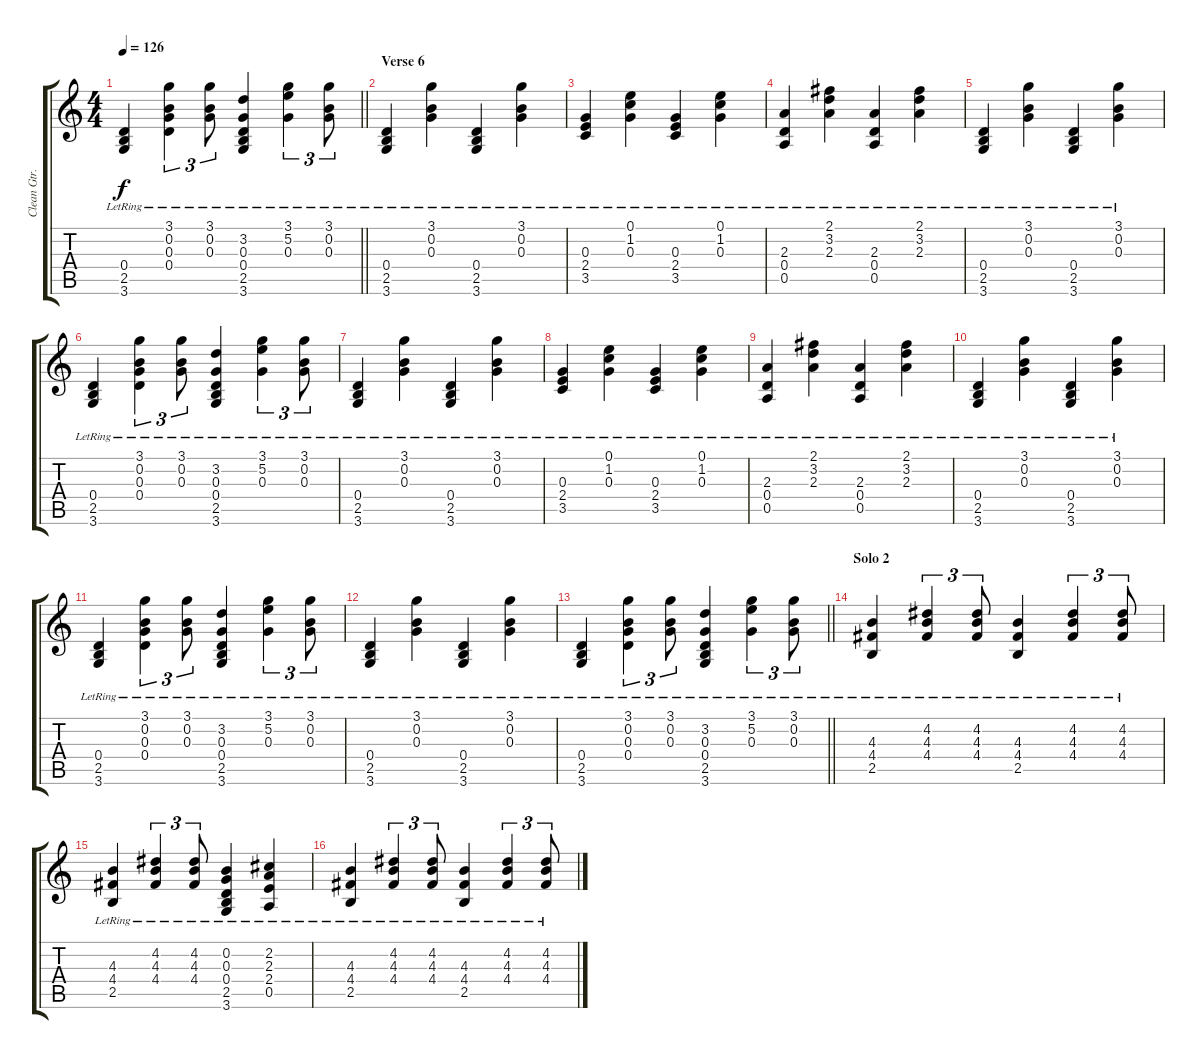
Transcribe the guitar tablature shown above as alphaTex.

\track ("Clean Gtr. 2" "Clean Gtr.") {instrument acousticguitarsteel}
\staff {score tabs}
\tuning (E4 B3 G3 D3 A2 E2) {hide}
\ts (4 4)
\tempo 126
\clef g2
\barLineRight lightlight
\ks c
(0.4{lr} 2.5{lr} 3.6{lr}).4{dy f} (3.1{lr} 0.2{lr} 0.3{lr} 0.4{lr}).4{tu (3 2)} (3.1{lr} 0.2{lr} 0.3{lr}).8{tu (3 2)} (3.2{lr} 0.3{lr} 0.4{lr} 2.5{lr} 3.6{lr}).4 (3.1{lr} 5.2{lr} 0.3{lr}).4{tu (3 2)} (3.1{lr} 0.2{lr} 0.3{lr}).8{tu (3 2)} |
\section ("" "Verse 6")
(0.4{lr} 2.5{lr} 3.6{lr}).4 (3.1{lr} 0.2{lr} 0.3{lr}).4 (0.4{lr} 2.5{lr} 3.6{lr}).4 (3.1{lr} 0.2{lr} 0.3{lr}).4 |
(0.3{lr} 2.4{lr} 3.5{lr}).4 (0.1{lr} 1.2{lr} 0.3{lr}).4 (0.3{lr} 2.4{lr} 3.5{lr}).4 (0.1{lr} 1.2{lr} 0.3{lr}).4 |
(2.3{lr} 0.4{lr} 0.5{lr}).4 (2.1{lr} 3.2{lr} 2.3{lr}).4 (2.3{lr} 0.4{lr} 0.5{lr}).4 (2.1{lr} 3.2{lr} 2.3{lr}).4 |
(0.4{lr} 2.5{lr} 3.6{lr}).4 (3.1{lr} 0.2{lr} 0.3{lr}).4 (0.4{lr} 2.5{lr} 3.6{lr}).4 (3.1{lr} 0.2{lr} 0.3{lr}).4 |
(0.4{lr} 2.5{lr} 3.6{lr}).4 (3.1{lr} 0.2{lr} 0.3{lr} 0.4{lr}).4{tu (3 2)} (3.1{lr} 0.2{lr} 0.3{lr}).8{tu (3 2)} (3.2{lr} 0.3{lr} 0.4{lr} 2.5{lr} 3.6{lr}).4 (3.1{lr} 5.2{lr} 0.3{lr}).4{tu (3 2)} (3.1{lr} 0.2{lr} 0.3{lr}).8{tu (3 2)} |
(0.4{lr} 2.5{lr} 3.6{lr}).4 (3.1{lr} 0.2{lr} 0.3{lr}).4 (0.4{lr} 2.5{lr} 3.6{lr}).4 (3.1{lr} 0.2{lr} 0.3{lr}).4 |
(0.3{lr} 2.4{lr} 3.5{lr}).4 (0.1{lr} 1.2{lr} 0.3{lr}).4 (0.3{lr} 2.4{lr} 3.5{lr}).4 (0.1{lr} 1.2{lr} 0.3{lr}).4 |
(2.3{lr} 0.4{lr} 0.5{lr}).4 (2.1{lr} 3.2{lr} 2.3{lr}).4 (2.3{lr} 0.4{lr} 0.5{lr}).4 (2.1{lr} 3.2{lr} 2.3{lr}).4 |
(0.4{lr} 2.5{lr} 3.6{lr}).4 (3.1{lr} 0.2{lr} 0.3{lr}).4 (0.4{lr} 2.5{lr} 3.6{lr}).4 (3.1{lr} 0.2{lr} 0.3{lr}).4 |
(0.4{lr} 2.5{lr} 3.6{lr}).4 (3.1{lr} 0.2{lr} 0.3{lr} 0.4{lr}).4{tu (3 2)} (3.1{lr} 0.2{lr} 0.3{lr}).8{tu (3 2)} (3.2{lr} 0.3{lr} 0.4{lr} 2.5{lr} 3.6{lr}).4 (3.1{lr} 5.2{lr} 0.3{lr}).4{tu (3 2)} (3.1{lr} 0.2{lr} 0.3{lr}).8{tu (3 2)} |
(0.4{lr} 2.5{lr} 3.6{lr}).4 (3.1{lr} 0.2{lr} 0.3{lr}).4 (0.4{lr} 2.5{lr} 3.6{lr}).4 (3.1{lr} 0.2{lr} 0.3{lr}).4 |
\barLineRight lightlight
(0.4{lr} 2.5{lr} 3.6{lr}).4 (3.1{lr} 0.2{lr} 0.3{lr} 0.4{lr}).4{tu (3 2)} (3.1{lr} 0.2{lr} 0.3{lr}).8{tu (3 2)} (3.2{lr} 0.3{lr} 0.4{lr} 2.5{lr} 3.6{lr}).4 (3.1{lr} 5.2{lr} 0.3{lr}).4{tu (3 2)} (3.1{lr} 0.2{lr} 0.3{lr}).8{tu (3 2)} |
\section ("" "Solo 2")
(4.3{lr} 4.4{lr} 2.5{lr}).4{volume 2} (4.2{lr} 4.3{lr} 4.4{lr}).4{tu (3 2)} (4.2{lr} 4.3{lr} 4.4{lr}).8{tu (3 2)} (4.3 4.4{lr} 2.5{lr}).4 (4.2{lr} 4.3{lr} 4.4{lr}).4{tu (3 2)} (4.2{lr} 4.3{lr} 4.4{lr}).8{tu (3 2)} |
(4.3{lr} 4.4{lr} 2.5{lr}).4 (4.2{lr} 4.3{lr} 4.4{lr}).4{tu (3 2)} (4.2{lr} 4.3{lr} 4.4{lr}).8{tu (3 2)} (0.2 0.3 0.4{lr} 2.5{lr} 3.6).4 (2.2{lr} 2.3{lr} 2.4{lr} 0.5).4 |
(4.3{lr} 4.4{lr} 2.5{lr}).4 (4.2{lr} 4.3{lr} 4.4{lr}).4{tu (3 2)} (4.2{lr} 4.3{lr} 4.4{lr}).8{tu (3 2)} (4.3 4.4{lr} 2.5{lr}).4 (4.2{lr} 4.3{lr} 4.4{lr}).4{tu (3 2)} (4.2{lr} 4.3{lr} 4.4{lr}).8{tu (3 2)}
